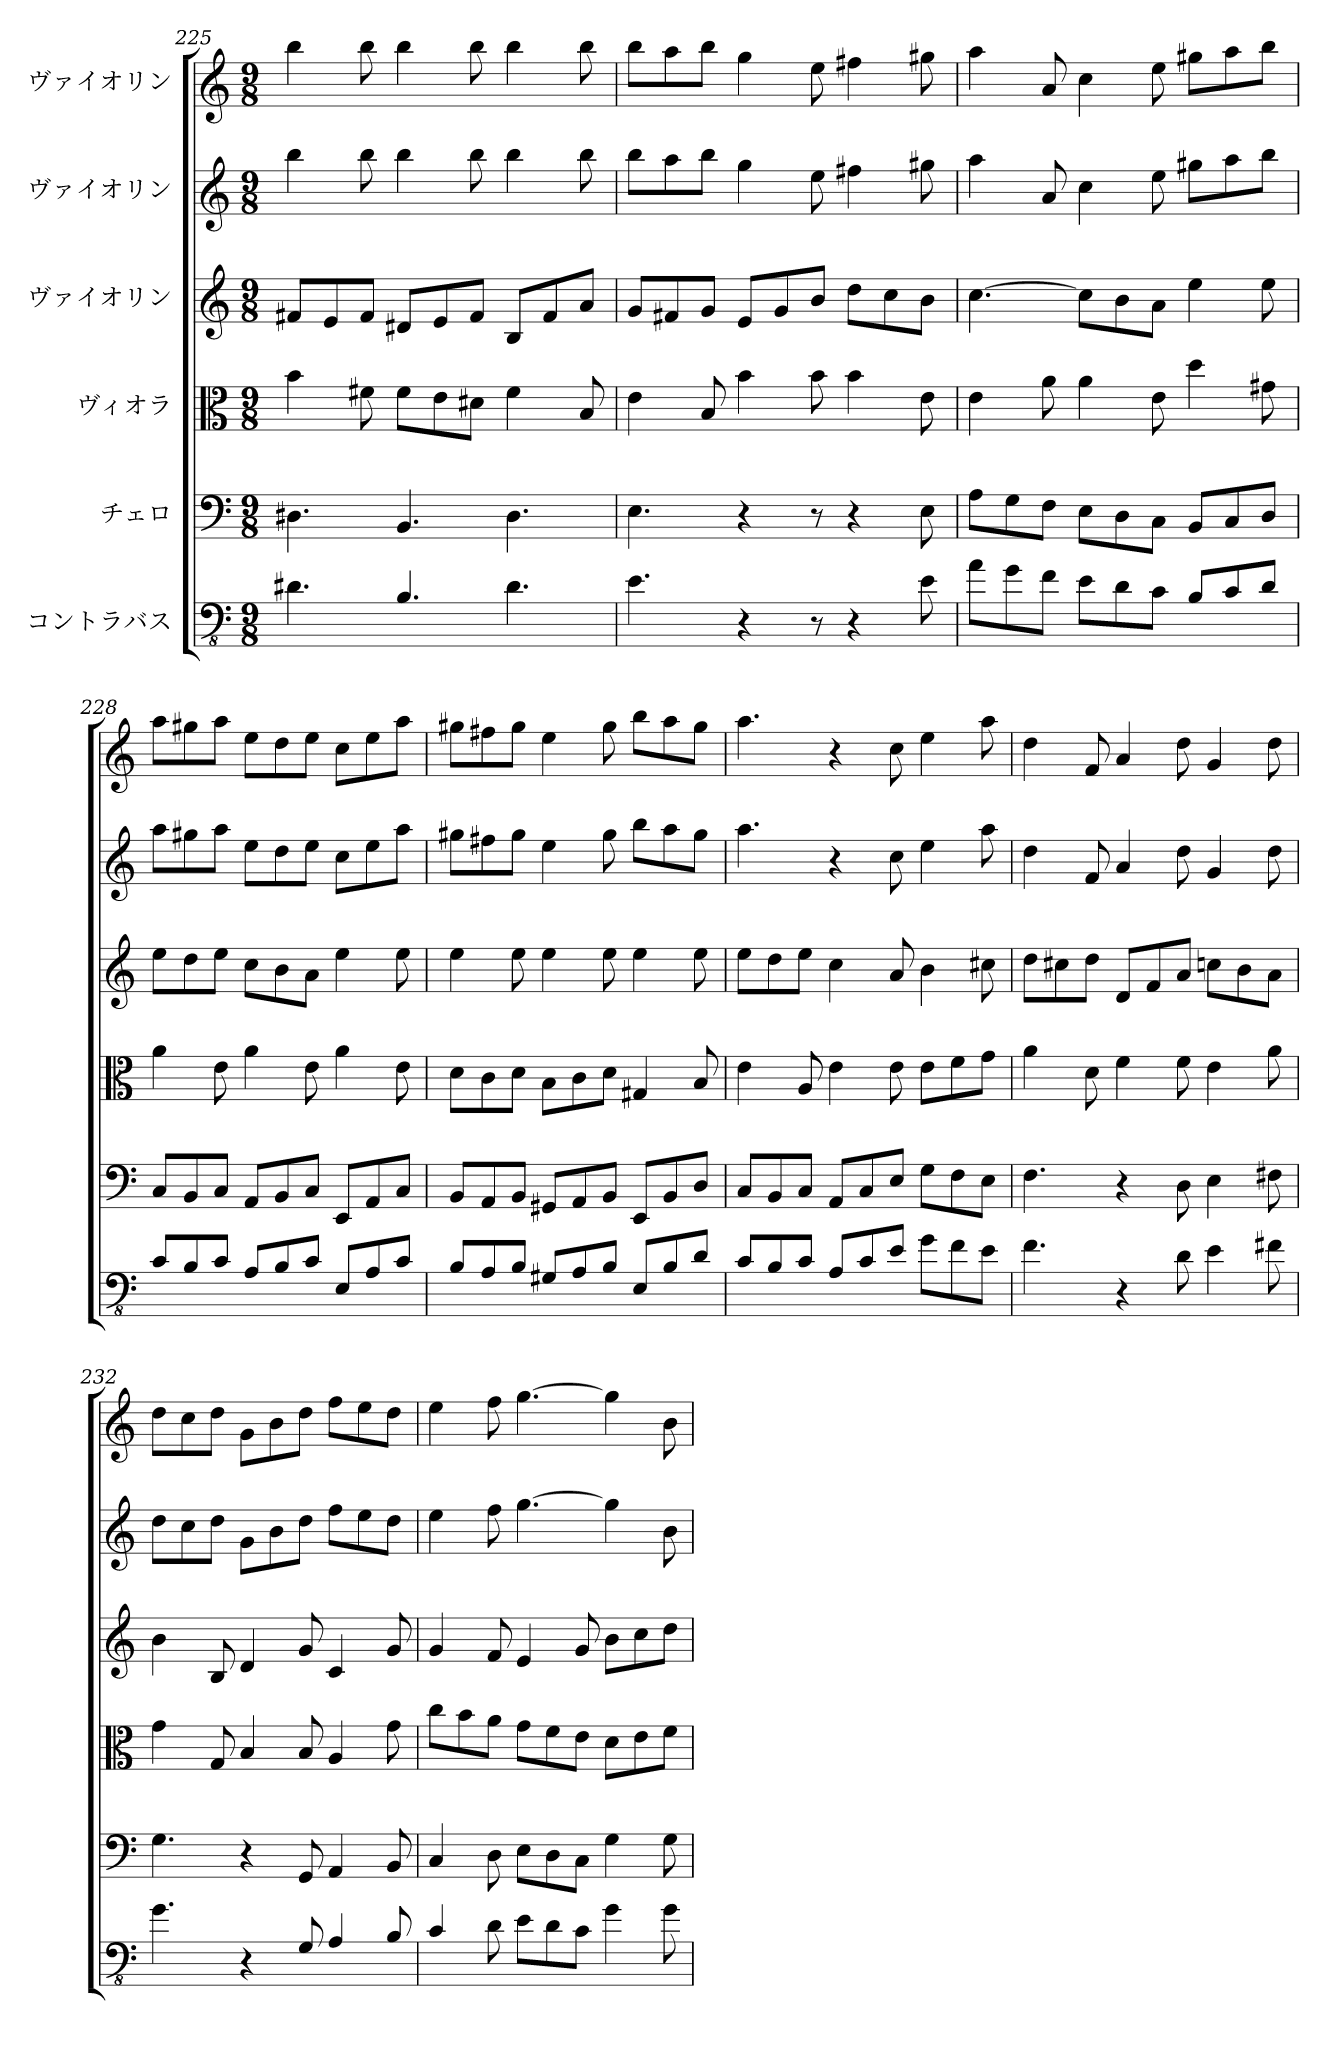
**kern	**kern	**kern	**kern	**kern	**kern
*part6	*part5	*part4	*part3	*part2	*part1
*staff6	*staff5	*staff4	*staff3	*staff2	*staff1
*I"コントラバス	*I"チェロ	*I"ヴィオラ	*I"ヴァイオリン	*I"ヴァイオリン	*I"ヴァイオリン
*clefFv4	*clefF4	*clefC3	*clefG2	*clefG2	*clefG2
*ITrd7c12	*	*	*	*	*
*k[]	*k[]	*k[]	*k[]	*k[]	*k[]
*M9/8	*M9/8	*M9/8	*M9/8	*M9/8	*M9/8
=225	=225	=225	=225	=225	=225
4.DD#X\	4.D#X\	4b\	8f#X/L	4bb\	4bb\
.	.	.	8e/	.	.
.	.	8f#X\	8f#/J	8bb\	8bb\
4.BBB/	4.BB/	8f#\L	8d#X/L	4bb\	4bb\
.	.	8e\	8e/	.	.
.	.	8d#X\J	8f#/J	8bb\	8bb\
4.DD#\	4.D#\	4f#\	8B/L	4bb\	4bb\
.	.	.	8f#/	.	.
.	.	8B/	8a/J	8bb\	8bb\
!!LO:PB:g=z
=226	=226	=226	=226	=226	=226
4.EE\	4.E\	4e\	8g/L	8bb\L	8bb\L
.	.	.	8f#X/	8aa\	8aa\
.	.	8B/	8g/J	8bb\J	8bb\J
4r	4r	4b\	8e/L	4gg\	4gg\
.	.	.	8g/	.	.
8r	8r	8b\	8b/J	8ee\	8ee\
4r	4r	4b\	8dd\L	4ff#X\	4ff#X\
.	.	.	8cc\	.	.
8EE\	8E\	8e\	8b\J	8gg#X\	8gg#X\
=227	=227	=227	=227	=227	=227
8AA\L	8A\L	4e\	[4.cc\	4aa\	4aa\
8GG\	8G\	.	.	.	.
8FF\J	8F\J	8a\	.	8a/	8a/
8EE\L	8E\L	4a\	8cc\L]	4cc\	4cc\
8DD\	8D\	.	8b\	.	.
8CC\J	8C\J	8e\	8a\J	8ee\	8ee\
8BBB/L	8BB/L	4dd\	4ee\	8gg#X\L	8gg#X\L
8CC/	8C/	.	.	8aa\	8aa\
8DD/J	8D/J	8g#X\	8ee\	8bb\J	8bb\J
=228	=228	=228	=228	=228	=228
8CC/L	8C/L	4a\	8ee\L	8aa\L	8aa\L
8BBB/	8BB/	.	8dd\	8gg#X\	8gg#X\
8CC/J	8C/J	8e\	8ee\J	8aa\J	8aa\J
8AAA/L	8AA/L	4a\	8cc\L	8ee\L	8ee\L
8BBB/	8BB/	.	8b\	8dd\	8dd\
8CC/J	8C/J	8e\	8a\J	8ee\J	8ee\J
8EEE/L	8EE/L	4a\	4ee\	8cc\L	8cc\L
8AAA/	8AA/	.	.	8ee\	8ee\
8CC/J	8C/J	8e\	8ee\	8aa\J	8aa\J
=229	=229	=229	=229	=229	=229
8BBB/L	8BB/L	8d\L	4ee\	8gg#X\L	8gg#X\L
8AAA/	8AA/	8c\	.	8ff#X\	8ff#X\
8BBB/J	8BB/J	8d\J	8ee\	8gg#\J	8gg#\J
8GGG#X/L	8GG#X/L	8B\L	4ee\	4ee\	4ee\
8AAA/	8AA/	8c\	.	.	.
8BBB/J	8BB/J	8d\J	8ee\	8gg#\	8gg#\
8EEE/L	8EE/L	4G#X/	4ee\	8bb\L	8bb\L
8BBB/	8BB/	.	.	8aa\	8aa\
8DD/J	8D/J	8B/	8ee\	8gg#\J	8gg#\J
!!LO:LB:g=z
=230	=230	=230	=230	=230	=230
8CC/L	8C/L	4e\	8ee\L	4.aa\	4.aa\
8BBB/	8BB/	.	8dd\	.	.
8CC/J	8C/J	8A/	8ee\J	.	.
8AAA/L	8AA/L	4e\	4cc\	4r	4r
8CC/	8C/	.	.	.	.
8EE/J	8E/J	8e\	8a/	8cc\	8cc\
8GG\L	8G\L	8e\L	4b\	4ee\	4ee\
8FF\	8F\	8f\	.	.	.
8EE\J	8E\J	8g\J	8cc#X\	8aa\	8aa\
=231	=231	=231	=231	=231	=231
4.FF\	4.F\	4a\	8dd\L	4dd\	4dd\
.	.	.	8cc#X\	.	.
.	.	8d\	8dd\J	8f/	8f/
4r	4r	4f\	8d/L	4a/	4a/
.	.	.	8f/	.	.
8DD\	8D\	8f\	8a/J	8dd\	8dd\
4EE\	4E\	4e\	8ccn\L	4g/	4g/
.	.	.	8b\	.	.
8FF#X\	8F#X\	8a\	8a\J	8dd\	8dd\
=232	=232	=232	=232	=232	=232
4.GG\	4.G\	4g\	4b\	8dd\L	8dd\L
.	.	.	.	8cc\	8cc\
.	.	8G/	8B/	8dd\J	8dd\J
4r	4r	4B/	4d/	8g\L	8g\L
.	.	.	.	8b\	8b\
8GGG/	8GG/	8B/	8g/	8dd\J	8dd\J
4AAA/	4AA/	4A/	4c/	8ff\L	8ff\L
.	.	.	.	8ee\	8ee\
8BBB/	8BB/	8g\	8g/	8dd\J	8dd\J
=233	=233	=233	=233	=233	=233
4CC/	4C/	8cc\L	4g/	4ee\	4ee\
.	.	8b\	.	.	.
8DD\	8D\	8a\J	8f/	8ff\	8ff\
8EE\L	8E\L	8g\L	4e/	[4.gg\	[4.gg\
8DD\	8D\	8f\	.	.	.
8CC\J	8C\J	8e\J	8g/	.	.
4GG\	4G\	8d\L	8b\L	4gg\]	4gg\]
.	.	8e\	8cc\	.	.
8GG\	8G\	8f\J	8dd\J	8b\	8b\
=	=	=	=	=	=
*-	*-	*-	*-	*-	*-
